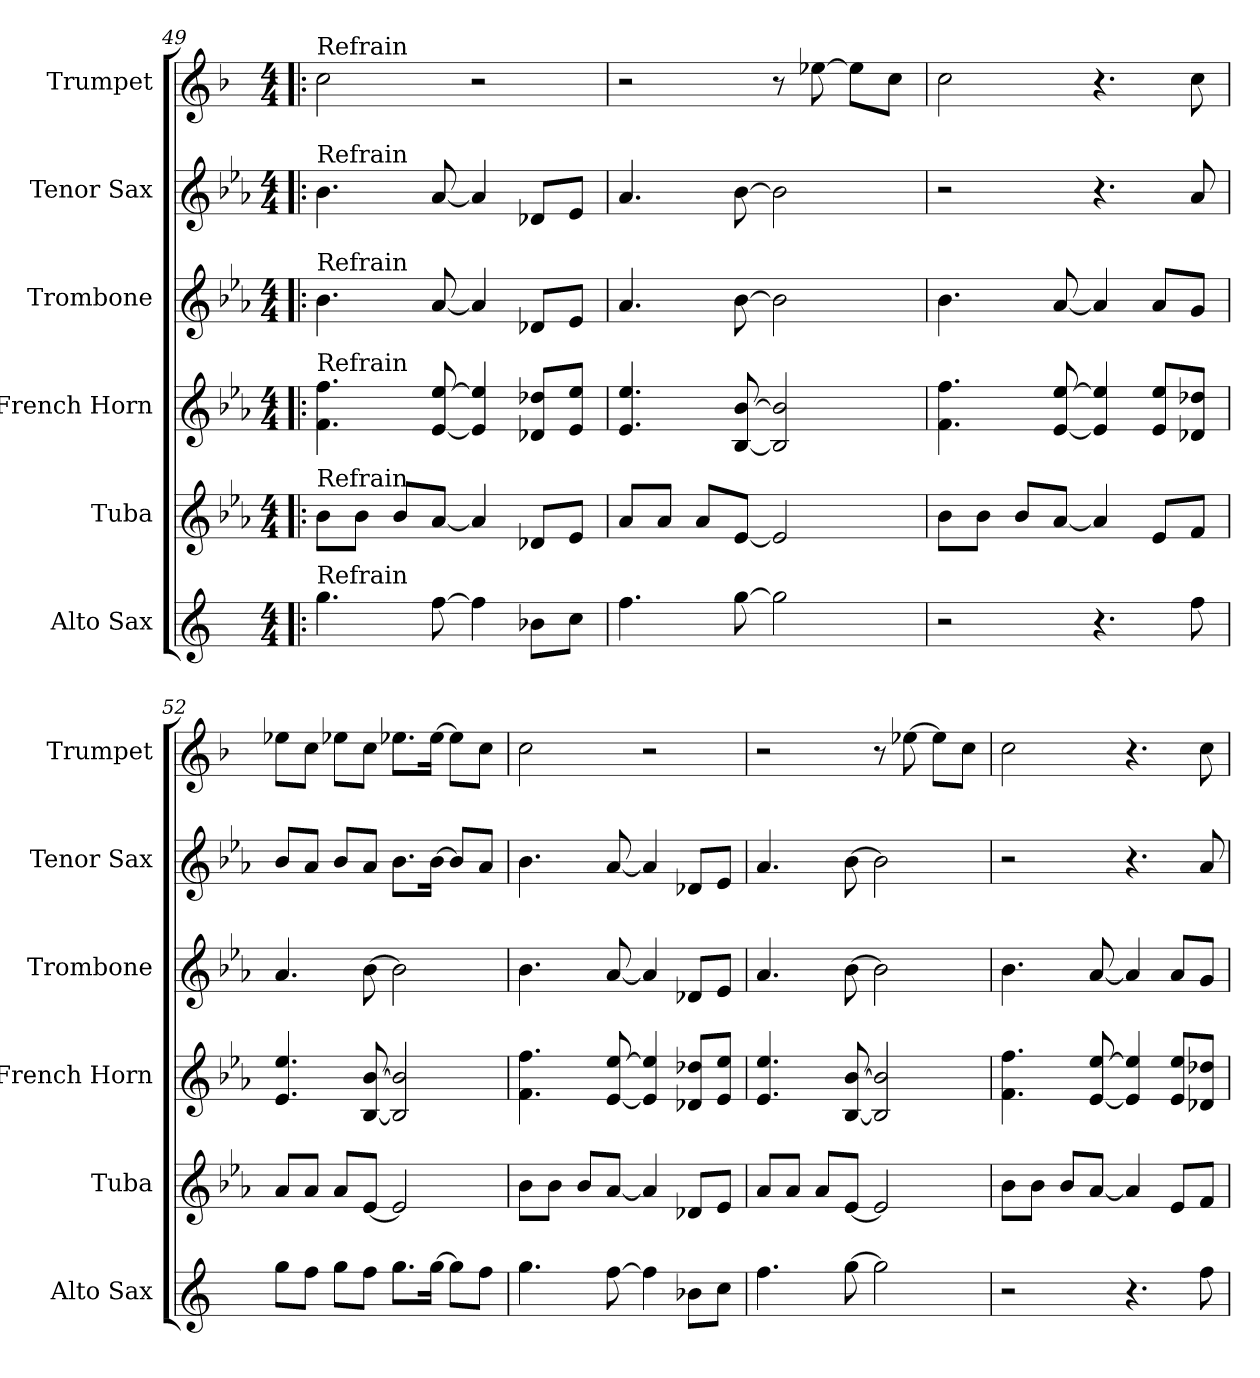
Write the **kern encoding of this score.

**kern	**kern	**kern	**kern	**kern	**kern
*part6	*part5	*part4	*part3	*part2	*part1
*staff6	*staff5	*staff4	*staff3	*staff2	*staff1
*I"Alto Sax	*I"Tuba	*I"French Horn	*I"Trombone	*I"Tenor Sax	*I"Trumpet
*I'Alto Sax	*I'Tuba	*I'French Horn	*I'Trombone	*I'Tenor Sax	*I'Trumpet
*clefG2	*clefG2	*clefG2	*clefG2	*clefG2	*clefG2
*ITrd5c9	*ITrd15c26	*ITrd8c14	*ITrd8c14	*ITrd8c14	*ITrd1c2
*k[b-e-a-]	*k[b-e-a-]	*k[b-e-a-]	*k[b-e-a-]	*k[b-e-a-]	*k[b-e-a-]
*M4/4	*M4/4	*M4/4	*M4/4	*M4/4	*M4/4
=49!|:	=49!|:	=49!|:	=49!|:	=49!|:	=49!|:
!	!	!	!	!	!LO:TX:a:t=Refrain
!	!	!	!	!LO:TX:a:t=Refrain	!
!	!	!	!LO:TX:a:t=Refrain	!	!
!	!	!LO:TX:a:t=Refrain	!	!	!
!	!LO:TX:a:t=Refrain	!	!	!	!
!LO:TX:a:t=Refrain	!	!	!	!	!
4.b-	8BB-L	4.F 4.f	4.B-	4.B-	2b-
.	8BB-J	.	.	.	.
.	8BB-L	.	.	.	.
[8a-	[8AA-J	[8E- [8e-	[8A-	[8A-	.
4a-]	4AA-]	4E-] 4e-]	4A-]	4A-]	2r
8d-XL	8DD-XL	8D-X 8d-XL	8D-XL	8D-XL	.
8e-J	8EE-J	8E- 8e-J	8E-J	8E-J	.
=50	=50	=50	=50	=50	=50
4.a-	8AA-L	4.E- 4.e-	4.A-	4.A-	2r
.	8AA-J	.	.	.	.
.	8AA-L	.	.	.	.
[8b-	[8EE-J	[8BB- [8B-	[8B-	[8B-	.
2b-]	2EE-]	2BB-] 2B-]	2B-]	2B-]	8r
.	.	.	.	.	[8dd-X
.	.	.	.	.	8dd-L]
.	.	.	.	.	8b-J
=51	=51	=51	=51	=51	=51
2r	8BB-L	4.F 4.f	4.B-	2r	2b-
.	8BB-J	.	.	.	.
.	8BB-L	.	.	.	.
.	[8AA-J	[8E- [8e-	[8A-	.	.
4.r	4AA-]	4E-] 4e-]	4A-]	4.r	4.r
.	8EE-L	8E- 8e-L	8A-L	.	.
8a-	8FFJ	8D-X 8d-XJ	8GJ	8A-	8b-
=52	=52	=52	=52	=52	=52
8b-L	8AA-L	4.E- 4.e-	4.A-	8B-L	8dd-XL
8a-J	8AA-J	.	.	8A-J	8b-J
8b-L	8AA-L	.	.	8B-L	8dd-XL
8a-J	[8EE-J	[8BB- [8B-	[8B-	8A-J	8b-J
8.b-L	2EE-]	2BB-] 2B-]	2B-]	8.B-L	8.dd-XL
[16b-Jk	.	.	.	[16B-Jk	[16dd-Jk
8b-L]	.	.	.	8B-L]	8dd-L]
8a-J	.	.	.	8A-J	8b-J
=53	=53	=53	=53	=53	=53
4.b-	8BB-L	4.F 4.f	4.B-	4.B-	2b-
.	8BB-J	.	.	.	.
.	8BB-L	.	.	.	.
[8a-	[8AA-J	[8E- [8e-	[8A-	[8A-	.
4a-]	4AA-]	4E-] 4e-]	4A-]	4A-]	2r
8d-XL	8DD-XL	8D-X 8d-XL	8D-XL	8D-XL	.
8e-J	8EE-J	8E- 8e-J	8E-J	8E-J	.
=54	=54	=54	=54	=54	=54
4.a-	8AA-L	4.E- 4.e-	4.A-	4.A-	2r
.	8AA-J	.	.	.	.
.	8AA-L	.	.	.	.
[8b-	[8EE-J	[8BB- [8B-	[8B-	[8B-	.
2b-]	2EE-]	2BB-] 2B-]	2B-]	2B-]	8r
.	.	.	.	.	[8dd-X
.	.	.	.	.	8dd-L]
.	.	.	.	.	8b-J
=55	=55	=55	=55	=55	=55
2r	8BB-L	4.F 4.f	4.B-	2r	2b-
.	8BB-J	.	.	.	.
.	8BB-L	.	.	.	.
.	[8AA-J	[8E- [8e-	[8A-	.	.
4.r	4AA-]	4E-] 4e-]	4A-]	4.r	4.r
.	8EE-L	8E- 8e-L	8A-L	.	.
8a-	8FFJ	8D-X 8d-XJ	8GJ	8A-	8b-
=	=	=	=	=	=
*-	*-	*-	*-	*-	*-
